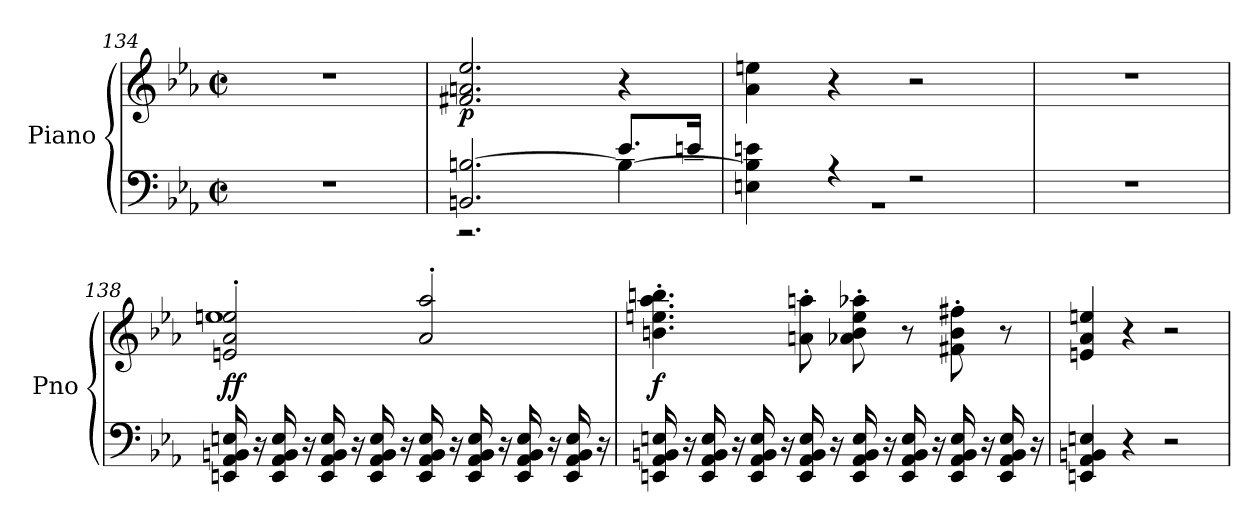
**kern	**kern	**dynam
*part1	*part1	*part1
*staff2	*staff1	*staff1/2
*I"Piano	*	*
*I'Pno	*	*
*clefF4	*clefG2	*
*k[b-e-a-]	*k[b-e-a-]	*
*M2/2	*M2/2	*
*met(c|)	*met(c|)	*
=134	=134	=134
1r	1r	.
=135	=135	=135
*^	*	*
!	!	!	!LO:DY:b
2.BBn/ [2.Bn/	2.r	2.f#X/ 2.an/ 2.ee-/	p
4B\_	8.e-/L	4r	.
.	16en/Jk	.	.
=136	=136	=136	=136
4En\ 4B\] 4en\	1r	4a-\ 4een\	.
4r	.	4r	.
2r	.	2r	.
*v	*v	*	*
!!LO:LB:g=z
=137	=137	=137
1r	1r	.
=138	=138	=138
*	*^	*
!	!	!	!LO:DY:b
16EEn/ 16AA-/ 16BBn/ 16En/	2en/' 2a-/' 2een/'	1ee	ff
16r	.	.	.
16EE/ 16AA-/ 16BB/ 16E/	.	.	.
16r	.	.	.
16EE/ 16AA-/ 16BB/ 16E/	.	.	.
16r	.	.	.
16EE/ 16AA-/ 16BB/ 16E/	.	.	.
16r	.	.	.
16EE/ 16AA-/ 16BB/ 16E/	2a-/' 2aa-/'	.	.
16r	.	.	.
16EE/ 16AA-/ 16BB/ 16E/	.	.	.
16r	.	.	.
16EE/ 16AA-/ 16BB/ 16E/	.	.	.
16r	.	.	.
16EE/ 16AA-/ 16BB/ 16E/	.	.	.
16r	.	.	.
*	*v	*v	*
=139	=139	=139
!	!	!LO:DY:b
16EEn/ 16AA-/ 16BBn/ 16En/	4.bn\' 4.een\' 4.aa-\' 4.bbn\'	f
16r	.	.
16EE/ 16AA-/ 16BB/ 16E/	.	.
16r	.	.
16EE/ 16AA-/ 16BB/ 16E/	.	.
16r	.	.
16EE/ 16AA-/ 16BB/ 16E/	8an\' 8aan\'	.
16r	.	.
16EE/ 16AA-/ 16BB/ 16E/	8a-X\' 8b\' 8ee\' 8aa-X\'	.
16r	.	.
16EE/ 16AA-/ 16BB/ 16E/	8r	.
16r	.	.
16EE/ 16AA-/ 16BB/ 16E/	8f#X\' 8b\' 8ff#X\'	.
16r	.	.
16EE/ 16AA-/ 16BB/ 16E/	8r	.
16r	.	.
!!LO:LB:g=z
=140	=140	=140
4EEn/ 4AA-/ 4BBn/ 4En/	4en/ 4a-/ 4een/	.
4r	4r	.
2r	2r	.
=	=	=
*-	*-	*-
